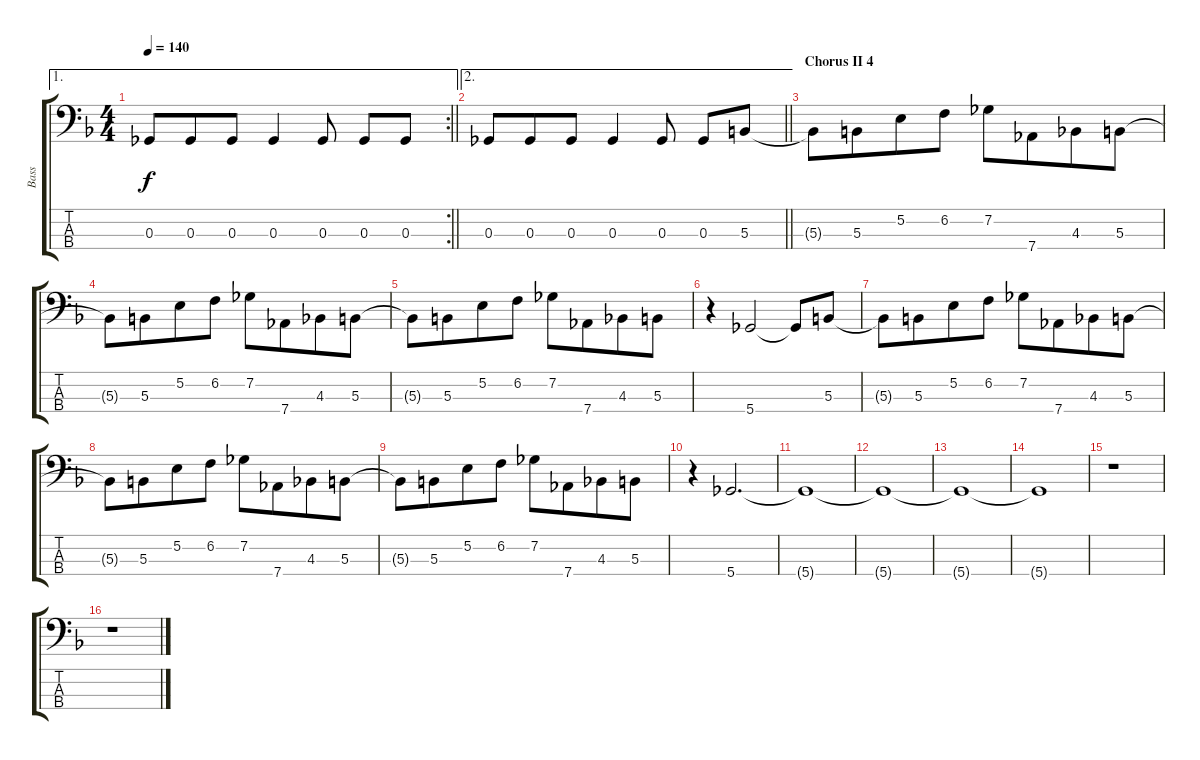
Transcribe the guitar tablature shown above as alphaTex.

\track ("Bass" "Bass") {instrument electricbassfinger}
\staff {score tabs}
\tuning (E2 B1 Gb1 Db1) {hide}
\ae 1
\rc 2
\ts (4 4)
\tempo 140
\clef f4
\barLineRight lightlight
\ks f
0.3.8{dy f} 0.3.8{beam merge} 0.3.8 0.3.4 0.3.8 0.3.8{beam merge} 0.3.8 |
\ae 2
\barLineRight lightlight
0.3.8 0.3.8{beam merge} 0.3.8 0.3.4 0.3.8 0.3.8{beam merge} 5.3.8 |
\section ("" "Chorus II 4")
5.3{t}.8 5.3.8{beam merge} 5.2.8 6.2.8 7.2.8 7.4.8{beam merge} 4.3.8 5.3.8 |
5.3{t}.8 5.3.8{beam merge} 5.2.8 6.2.8 7.2.8 7.4.8{beam merge} 4.3.8 5.3.8 |
5.3{t}.8 5.3.8{beam merge} 5.2.8 6.2.8 7.2.8 7.4.8{beam merge} 4.3.8 5.3.8 |
r.4 5.4.2 5.4{t}.8 5.3.8 |
5.3{t}.8 5.3.8{beam merge} 5.2.8 6.2.8 7.2.8 7.4.8{beam merge} 4.3.8 5.3.8 |
5.3{t}.8 5.3.8{beam merge} 5.2.8 6.2.8 7.2.8 7.4.8{beam merge} 4.3.8 5.3.8 |
5.3{t}.8 5.3.8{beam merge} 5.2.8 6.2.8 7.2.8 7.4.8{beam merge} 4.3.8 5.3.8 |
r.4 5.4.2{d} |
5.4{t}.1 |
5.4{t}.1 |
5.4{t}.1 |
5.4{t}.1 |
r.1 |
r.1
